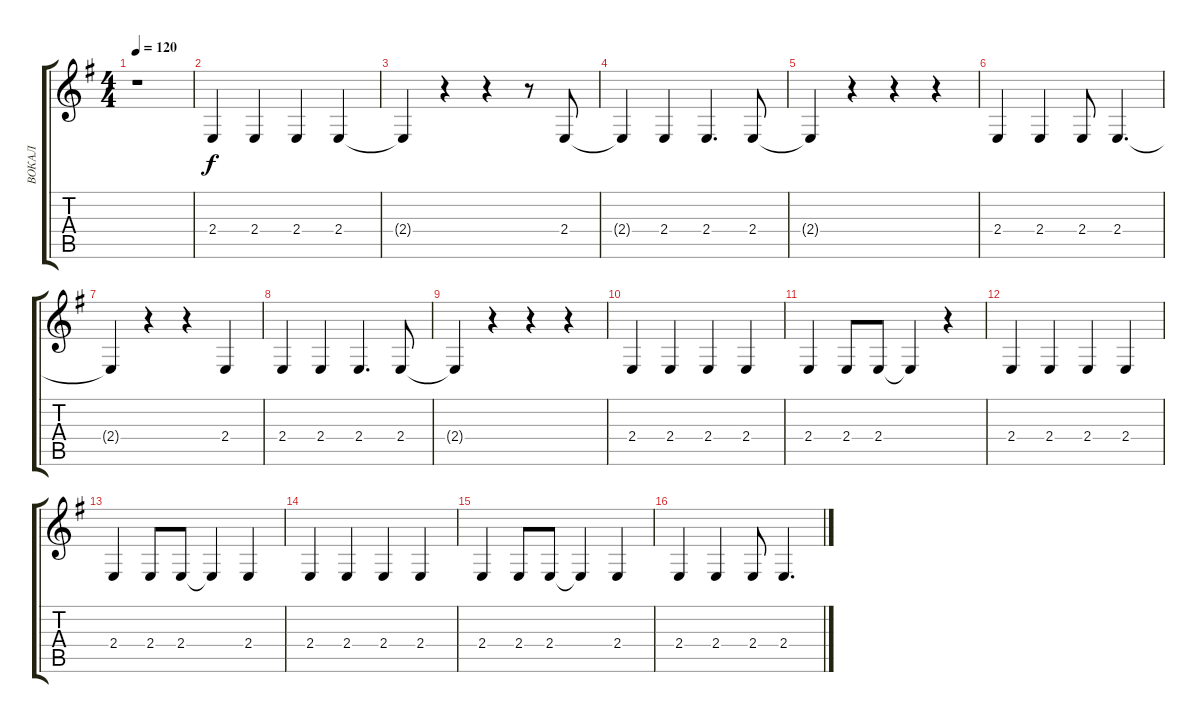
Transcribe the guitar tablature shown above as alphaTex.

\track ("ВОКАЛ" "ВОКАЛ") {instrument oboe}
\staff {score tabs}
\tuning (E4 B3 G3 D3 A2 E2) {hide}
\ts (4 4)
\tempo 120
\clef g2
\ks g
r.1{dy f} |
2.4.4 2.4.4 2.4.4 2.4.4 |
2.4{t}.4 r.4 r.4 r.8 2.4.8 |
2.4{t}.4 2.4.4 2.4.4{d} 2.4.8 |
2.4{t}.4 r.4 r.4 r.4 |
2.4.4 2.4.4 2.4.8 2.4.4{d} |
2.4{t}.4 r.4 r.4 2.4.4 |
2.4.4 2.4.4 2.4.4{d} 2.4.8 |
2.4{t}.4 r.4 r.4 r.4 |
2.4.4 2.4.4 2.4.4 2.4.4 |
2.4.4 2.4.8 2.4.8 2.4{t}.4 r.4 |
2.4.4 2.4.4 2.4.4 2.4.4 |
2.4.4 2.4.8 2.4.8 2.4{t}.4 2.4.4 |
2.4.4 2.4.4 2.4.4 2.4.4 |
2.4.4 2.4.8 2.4.8 2.4{t}.4 2.4.4 |
2.4.4 2.4.4 2.4.8 2.4.4{d}
